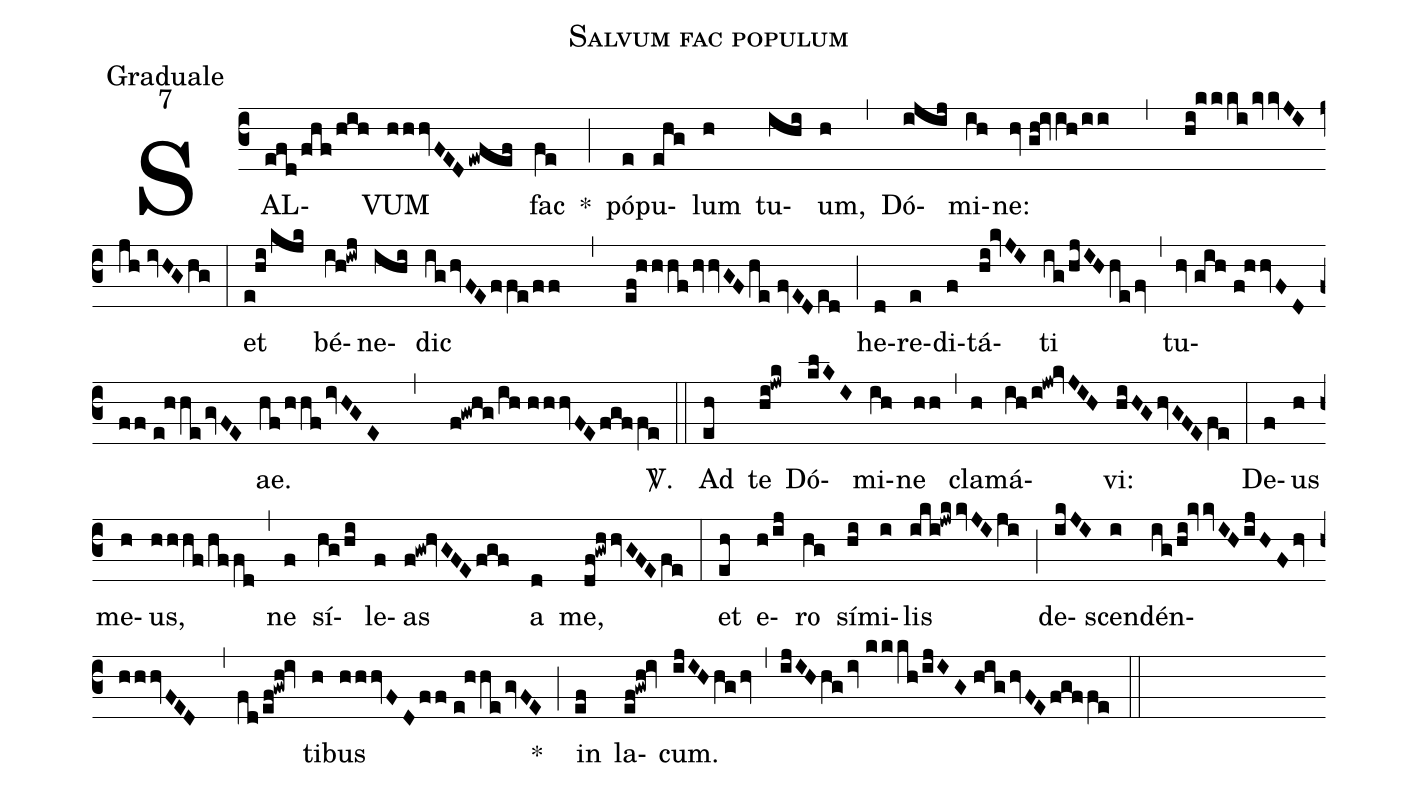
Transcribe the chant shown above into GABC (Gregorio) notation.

name:Salvum fac populum;
office-part:Graduale;
mode:7;
%%
(c3) SAL(efd/fhf/hih)VUM(hhhvFED/ewfef) fac(fe) *(;) pó(e)pu(ehg)lum(h) tu(ihi)um,(h) (,) Dó(ijij)mi(ih)ne:(hv//gh!ivih/ii , hi!kkkikvvJIjh//ivHGhg) (:) et(e!hi/kjk) bé(ih!iwj)ne(ihi)dic(ighvFEffe/ff , ef!hhhfhvvGFhe//fvEDed) (;) he(d)re(e)di(f)tá(hi!kvJI)ti(ig/hjIHhe/fv) (,) tu(hv//gih//f!hhvFDff//e!hhe/gvFE)ae.(hf/hhfivHGE , f!gwhg/ih//hhhvFEfgffe) <sp>V/</sp>.(::) Ad(eh) te(hi!jwk) Dó(klKI)mi(ih)ne(hh) (,) cla(h)má(ih/i!jw!kvJIH)vi:(hiHGhvGFEfe) (:) De(f)us(h) me(h)us,(hhhf/hffd) (,) ne(f) sí(hg/hi)le(f)as(f!gw!hvGFEfgf) a(d) me,(df!gwhhvGFEfe) (:) et(eh) e(h/ij)ro(hg) sí(hi)mi(i)lis(iki!jwkkvJIji) (;) de(ikJI)scen(i)dén(ig/hi!kvvIH/ijHF/hv//hhhvFED ,fd/ef!gwh!iv)ti(h)bus(hhhvFDff//e!hhe/gvFE) *(;) in(ef) la(ef!gwh!iv)cum.(ijIHhg/hv) (,) (ijIHhgiv//kkkh/ijIG//hig/hvFEfgffe) (::)
